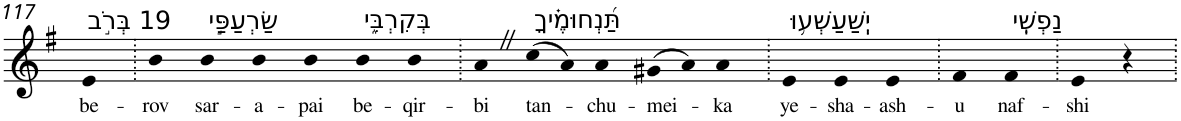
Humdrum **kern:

**kern	**text
*part1	*part1
*staff1	*staff1
*I"Piano	*
*I'Pno	*
!!LO:PB:g=z
*clefG2	*
*k[f#]	*
*G:	*
=117	=117
!LO:TX:a:t=19 בְּרֹ֣ב	!
!	!LO:LY:b
4e	be-
=118.	=118.
!	!LO:LY:b
4b	-rov
!LO:TX:a:t=שַׂרְעַפַּ֣י	!
!	!LO:LY:b
4b	sar-
!	!LO:LY:b
4b	-a-
!	!LO:LY:b
4b	-pai
!LO:TX:a:t=בְּקִרְבִּ֑י	!
!	!LO:LY:b
4b	be-
!	!LO:LY:b
4b	-qir-
=119.	=119.
!	!LO:LY:b
4aZ	-bi
!LO:TX:a:t=תַּ֝נְחוּמֶ֗יךָ	!
!	!LO:LY:b
(>8cc	tan-
8a)	.
!	!LO:LY:b
4a	-chu-
!	!LO:LY:b
(>8g#X	-mei-
8a)	.
!	!LO:LY:b
4a	-ka
=120.	=120.
!LO:TX:a:t=יְֽשַׁעַשְׁע֥וּ	!
!	!LO:LY:b
4e	ye-
!	!LO:LY:b
4e	-sha-
!	!LO:LY:b
4e	-ash-
=121.	=121.
!	!LO:LY:b
4f#	-u
!LO:TX:a:t=נַפְשִֽׁי	!
!	!LO:LY:b
4f#	naf-
=122.	=122.
!	!LO:LY:b
4e	-shi
4r	.
=.	=.
*-	*-
